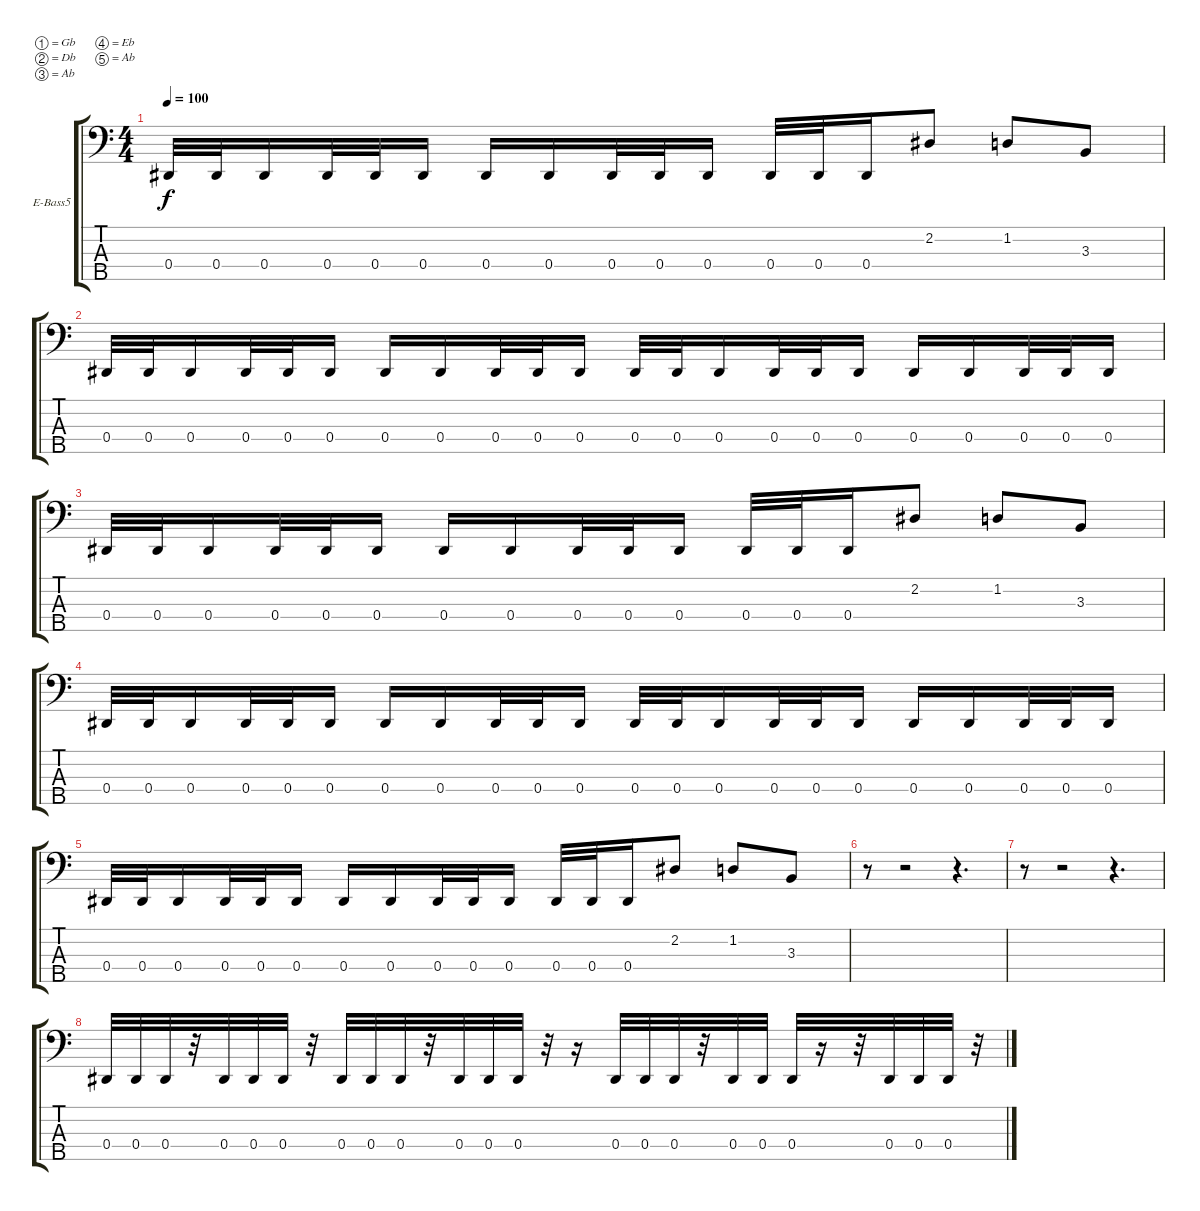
\defaultSystemsLayout 4
\bracketExtendMode groupsimilarinstruments
\firstSystemTrackNameOrientation horizontal
\otherSystemsTrackNameOrientation horizontal
\track ("Electric Bass" "E-Bass5") {instrument electricbassfinger}
\staff {score tabs}
\tuning (Gb2 Db2 Ab1 Eb1 Ab0)
\ts (4 4)
\tempo 100
\clef f4
\ks c
0.4.32{dy f} 0.4.32 0.4.16 0.4.32 0.4.32 0.4.16 0.4.16 0.4.16 0.4.32 0.4.32 0.4.16 0.4.32 0.4.32 0.4.16 2.2.8 1.2.8 3.3.8 |
0.4.32 0.4.32 0.4.16 0.4.32 0.4.32 0.4.16 0.4.16 0.4.16 0.4.32 0.4.32 0.4.16 0.4.32 0.4.32 0.4.16 0.4.32 0.4.32 0.4.16 0.4.16 0.4.16 0.4.32 0.4.32 0.4.16 |
0.4.32 0.4.32 0.4.16 0.4.32 0.4.32 0.4.16 0.4.16 0.4.16 0.4.32 0.4.32 0.4.16 0.4.32 0.4.32 0.4.16 2.2.8 1.2.8 3.3.8 |
0.4.32 0.4.32 0.4.16 0.4.32 0.4.32 0.4.16 0.4.16 0.4.16 0.4.32 0.4.32 0.4.16 0.4.32 0.4.32 0.4.16 0.4.32 0.4.32 0.4.16 0.4.16 0.4.16 0.4.32 0.4.32 0.4.16 |
0.4.32 0.4.32 0.4.16 0.4.32 0.4.32 0.4.16 0.4.16 0.4.16 0.4.32 0.4.32 0.4.16 0.4.32 0.4.32 0.4.16 2.2.8 1.2.8 3.3.8 |
r.8 r.2 r.4{d} |
r.8 r.2 r.4{d} |
0.4.32 0.4.32 0.4.32 r.32 0.4.32 0.4.32 0.4.32 r.32 0.4.32 0.4.32 0.4.32 r.32 0.4.32 0.4.32 0.4.32 r.32 r.16 0.4.32 0.4.32 0.4.32 r.32 0.4.32 0.4.32 0.4.32 r.16 r.32 0.4.32 0.4.32 0.4.32 r.32
